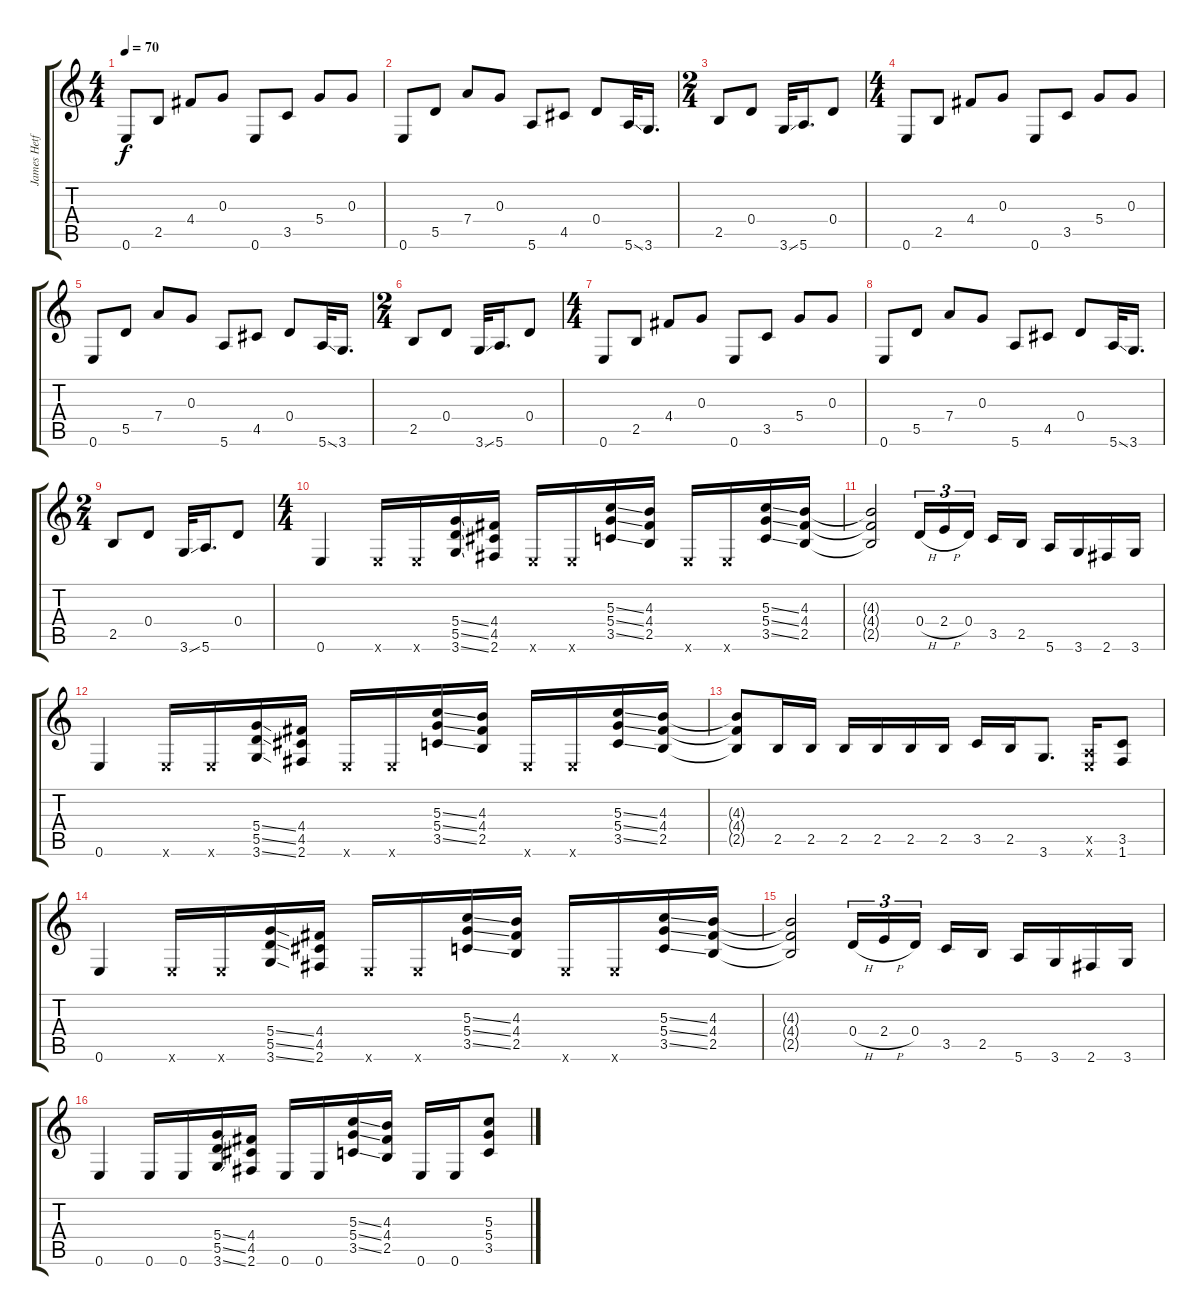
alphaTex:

\track ("James Hetfield" "James Hetf") {instrument distortionguitar}
\staff {score tabs}
\tuning (E4 B3 G3 D3 A2 E2) {hide}
\ts (4 4)
\tempo 70
\clef g2
\ks c
0.6.8{dy f} 2.5.8 4.4.8 0.3.8 0.6.8 3.5.8 5.4.8 0.3.8 |
0.6.8 5.5.8 7.4.8 0.3.8 5.6.8 4.5.8 0.4.8 5.6{ss}.32 3.6.16{d} |
\ts (2 4)
2.5.8 0.4.8 3.6{ss}.32 5.6.16{d} 0.4.8 |
\ts (4 4)
0.6.8 2.5.8 4.4.8 0.3.8 0.6.8 3.5.8 5.4.8 0.3.8 |
0.6.8 5.5.8 7.4.8 0.3.8 5.6.8 4.5.8 0.4.8 5.6{ss}.32 3.6.16{d} |
\ts (2 4)
2.5.8 0.4.8 3.6{ss}.32 5.6.16{d} 0.4.8 |
\ts (4 4)
0.6.8 2.5.8 4.4.8 0.3.8 0.6.8 3.5.8 5.4.8 0.3.8 |
0.6.8 5.5.8 7.4.8 0.3.8 5.6.8 4.5.8 0.4.8 5.6{ss}.32 3.6.16{d} |
\ts (2 4)
2.5.8 0.4.8 3.6{ss}.32 5.6.16{d} 0.4.8 |
\ts (4 4)
0.6.4 0.6{x}.16 0.6{x}.16 (5.4{ss} 5.5{ss} 3.6{ss}).16 (4.4 4.5 2.6).16 0.6{x}.16 0.6{x}.16 (5.3{ss} 5.4{ss} 3.5{ss}).16 (4.3 4.4 2.5).16 0.6{x}.16 0.6{x}.16 (5.3{ss} 5.4{ss} 3.5{ss}).16 (4.3 4.4 2.5).16 |
(4.3{t} 4.4{t} 2.5{t}).2 0.4{h}.16{tu (3 2)} 2.4{h}.16{tu (3 2)} 0.4.16{tu (3 2)} 3.5.16 2.5.16 5.6.16 3.6.16 2.6.16 3.6.16 |
0.6.4 0.6{x}.16 0.6{x}.16 (5.4{ss} 5.5{ss} 3.6{ss}).16 (4.4 4.5 2.6).16 0.6{x}.16 0.6{x}.16 (5.3{ss} 5.4{ss} 3.5{ss}).16 (4.3 4.4 2.5).16 0.6{x}.16 0.6{x}.16 (5.3{ss} 5.4{ss} 3.5{ss}).16 (4.3 4.4 2.5).16 |
(4.3{t} 4.4{t} 2.5{t}).8 2.5.16 2.5.16 2.5.16 2.5.16 2.5.16 2.5.16 3.5.16 2.5.16 3.6.8{d} (0.5{x} 0.6{x}).16 (3.5 1.6).8 |
0.6.4 0.6{x}.16 0.6{x}.16 (5.4{ss} 5.5{ss} 3.6{ss}).16 (4.4 4.5 2.6).16 0.6{x}.16 0.6{x}.16 (5.3{ss} 5.4{ss} 3.5{ss}).16 (4.3 4.4 2.5).16 0.6{x}.16 0.6{x}.16 (5.3{ss} 5.4{ss} 3.5{ss}).16 (4.3 4.4 2.5).16 |
(4.3{t} 4.4{t} 2.5{t}).2 0.4{h}.16{tu (3 2)} 2.4{h}.16{tu (3 2)} 0.4.16{tu (3 2)} 3.5.16 2.5.16 5.6.16 3.6.16 2.6.16 3.6.16 |
0.6.4 0.6.16 0.6.16 (5.4{ss} 5.5{ss} 3.6{ss}).16 (4.4 4.5 2.6).16 0.6.16 0.6.16 (5.3{ss} 5.4{ss} 3.5{ss}).16 (4.3 4.4 2.5).16 0.6.16 0.6.16 (5.3 5.4 3.5).8
